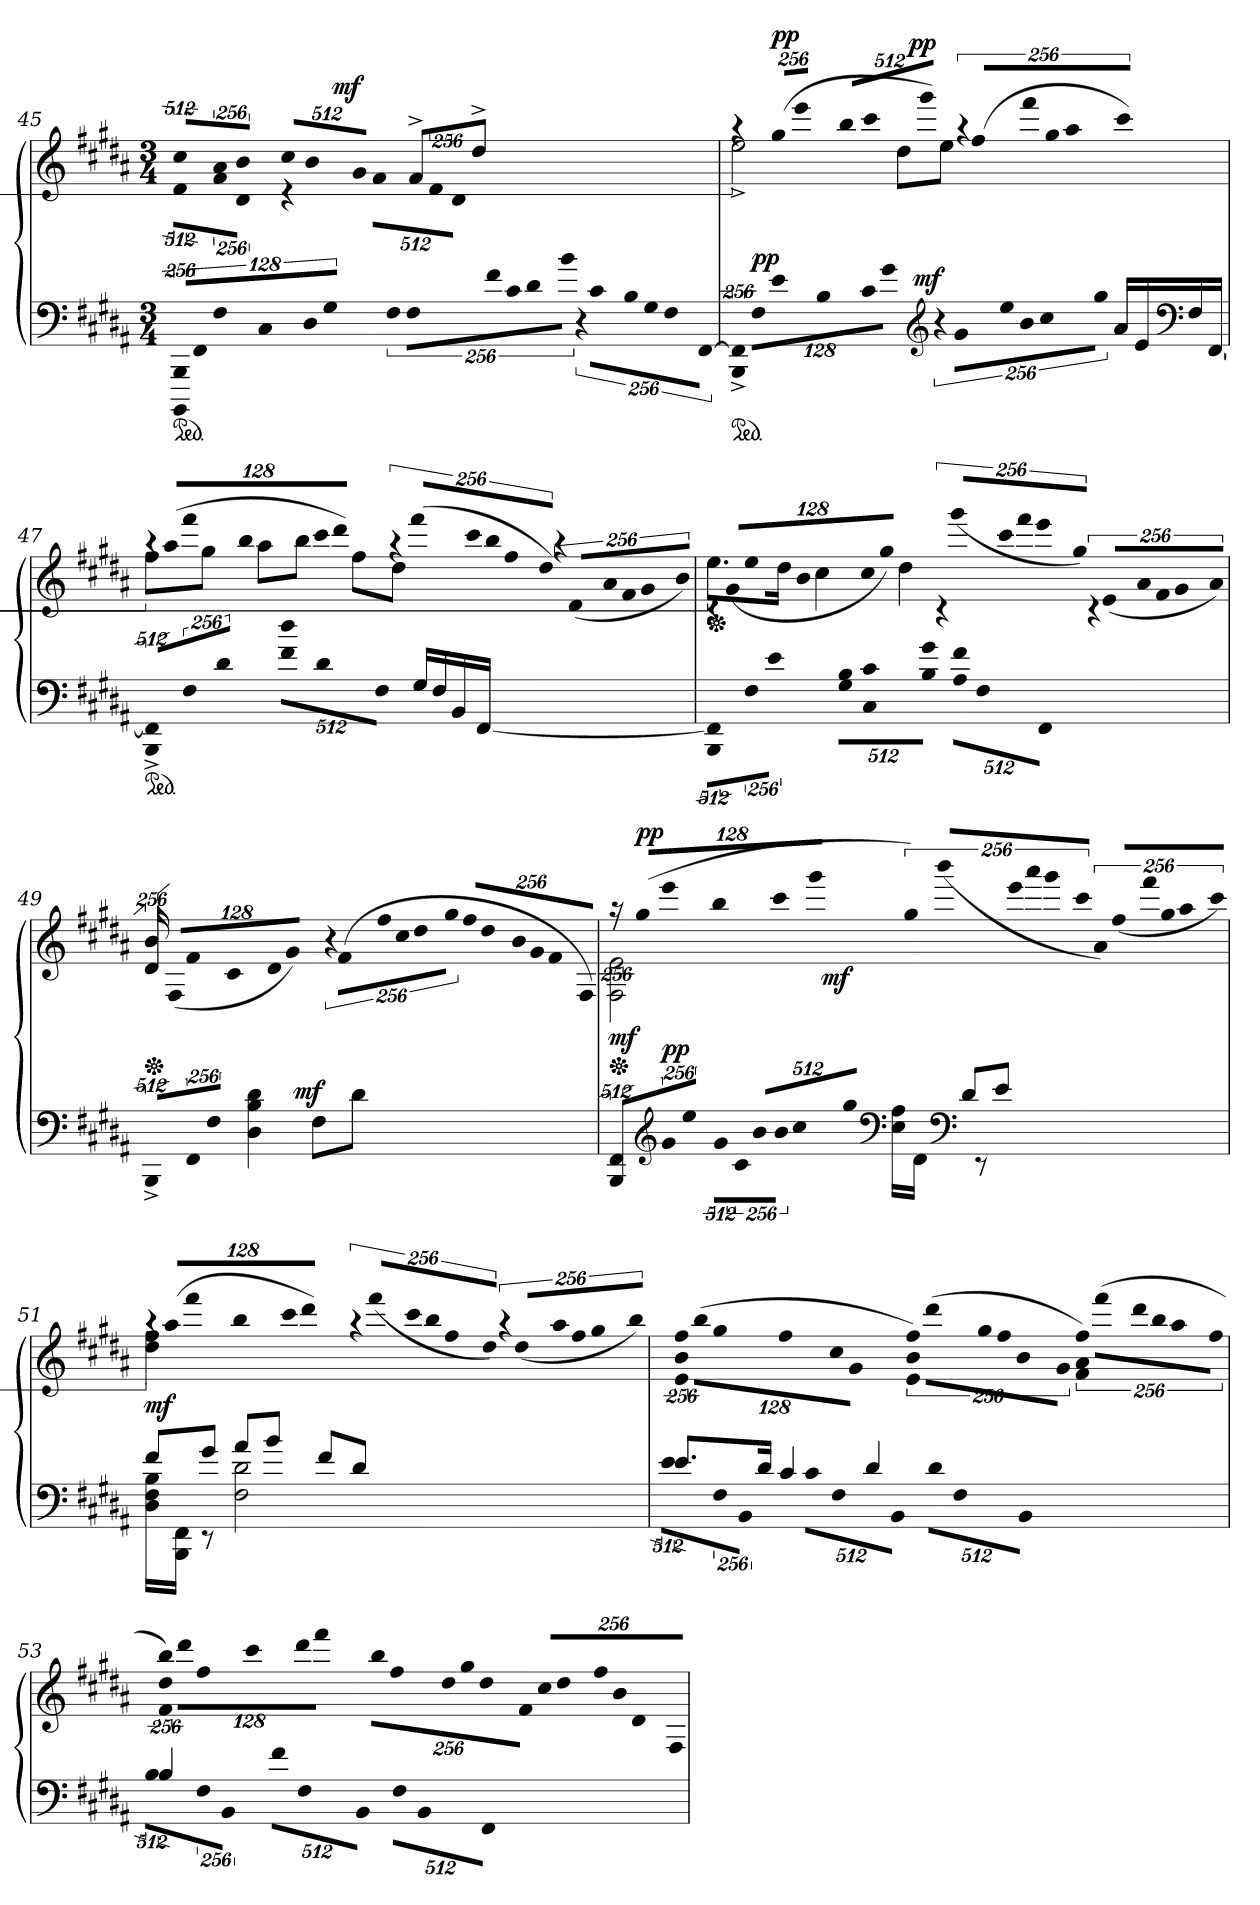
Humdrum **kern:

**kern	**kern	**dynam
*part1	*part1	*part1
*staff2	*staff1	*staff1/2
!!LO:LB:g=z
*clefF4	*clefG2	*
*k[f#c#g#d#a#]	*k[f#c#g#d#a#]	*
*g#:	*g#:	*
*M3/4	*M3/4	*
*ped	*	*
=45	=45	=45
*	*^	*
!LO:N:vis=16	!LO:N:vis=8	!LO:N:vis=8	!
4096%171BBBB/ 4096%171BBB/LL	4096%341cc#/L	4096%341d#\L	.
!LO:N:vis=16	!	!	!
2048%85FF#/	.	.	.
!LO:N:vis=16	!LO:N:vis=8	!LO:N:vis=8	!
4096%171F#/	2048%171a#/	2048%171f#\	.
!LO:N:vis=16	!	!	!
4096%171C#/	.	.	.
!LO:N:vis=16	!LO:N:vis=8	!LO:N:vis=8	!
2048%85D#/	4096%341b/J	4096%341B\J	.
!LO:N:vis=16	!	!	!
4096%171G#/JJ	.	.	.
!LO:N:vis=16	!LO:N:vis=8	!	!
4096%171F#\	4096%341cc#/L	4rc	.
!LO:N:vis=16	!	!	!
2048%85F#\LL	.	.	.
!LO:N:vis=16	!LO:N:vis=8	!	!
4096%171f#\	2048%171b/	.	.
!LO:N:vis=16	!	!	!
4096%171c#\	.	.	.
!LO:N:vis=16	!LO:N:vis=8	!	!
2048%85d#\	4096%341g#/J	.	.
!LO:N:vis=16	!	!	!
4096%171b\JJ	.	.	.
!LO:N:vis=16	!	!LO:N:vis=8	!LO:DY:a
4096%171r	8f#^>/L	4096%341f#\L	mf
!LO:N:vis=16	!	!	!
2048%85c#\LL	.	.	.
!LO:N:vis=16	!	!LO:N:vis=8	!
4096%171B\	.	2048%171d#\	.
!LO:N:vis=16	!	!	!
4096%171G#\	8dd#^>/J	.	.
!LO:N:vis=16	!	!LO:N:vis=8	!
2048%85F#\	.	4096%341B\J	.
!LO:N:vis=16	!	!	!
[4096%171FF#\JJ	.	.	.
=46	=46	=46	=46
*ped	*	*	*
!LO:N:vis=16	!LO:N:vis=8	!	!
4096%171BBB/^< 4096%171FF#/]^<	4096%341raa	2ee^<\	.
!LO:N:vis=16	!	!	!LO:DY:a=2
2048%85F#\LL	.	.	pp
!LO:N:vis=16	!LO:N:vis=8	!	!LO:DY:a
4096%171e\	(>2048%171gg#/L	.	pp
!LO:N:vis=16	!	!	!
4096%171B\	.	.	.
!LO:N:vis=16	!LO:N:vis=8	!	!
2048%85c#\	4096%341eee/J	.	.
!LO:N:vis=16	!	!	!
4096%171g#\JJ	.	.	.
*clefG2	*	*	*
!LO:N:vis=16	!LO:N:vis=8	!	!
4096%171r	4096%341bb/L	.	.
!LO:N:vis=16	!	!	!
2048%85g#\LL	.	.	.
!LO:N:vis=16	!LO:N:vis=8	!	!
4096%171ee\	2048%171ccc#/	.	.
!LO:N:vis=16	!	!	!
4096%171b\	.	.	.
!LO:N:vis=16	!LO:N:vis=8	!	!
2048%85cc#\	4096%341ggg#/J)	.	.
!LO:N:vis=16	!	!	!
4096%171gg#\JJ	.	.	.
!	!LO:N:vis=16	!	!
16a#/LL	4096%171raa	8dd#\L	.
!	!LO:N:vis=16	!	!LO:DY:a
.	(>2048%85ff#/LL	.	pp
!	!	!	!LO:DY:a=2
16e/	.	.	mf
!	!LO:N:vis=16	!	!
.	4096%171fff#/	.	.
*clefF4	*	*	*
!	!LO:N:vis=16	!	!
16F#/	4096%171gg#/	8ee\J	.
!	!LO:N:vis=16	!	!
.	2048%85aa#/	.	.
[16FF#/JJ	.	.	.
!	!LO:N:vis=16	!	!
.	4096%171ccc#/JJ)	.	.
!!LO:PB:g=z	!!
=47	=47	=47	=47
*ped	*	*	*
!LO:N:vis=8	!LO:N:vis=16	!	!
4096%341BBB/^< 4096%341FF#/]^<L	4096%171raa	8ff#\L	.
!	!LO:N:vis=16	!	!
.	(>2048%85aa#/LL	.	.
!LO:N:vis=8	!LO:N:vis=16	!	!
2048%171F#/	4096%171fff#/	.	.
!	!LO:N:vis=16	!	!
.	4096%171bb/	8gg#\J	.
!LO:N:vis=8	!LO:N:vis=16	!	!
4096%341d#/J	2048%85ccc#/	.	.
!	!LO:N:vis=16	!	!
.	4096%171ddd#/JJ)	.	.
!LO:N:vis=8	!LO:N:vis=16	!	!
4096%341f#\ 4096%341dd#\L	4096%171raa	8aa#\L	.
!	!LO:N:vis=16	!	!
.	(>2048%85fff#/LL	.	.
!LO:N:vis=8	!LO:N:vis=16	!	!
2048%171d#\	4096%171ccc#/	.	.
!	!LO:N:vis=16	!	!
.	4096%171bb/	8bb\J	.
!LO:N:vis=8	!LO:N:vis=16	!	!
4096%341F#\J	2048%85ff#/	.	.
!	!LO:N:vis=16	!	!
.	4096%171dd#/JJ)	.	.
!	!LO:N:vis=16	!	!
16G#/LL	4096%171raa	8ff#\L	.
!	!LO:N:vis=16	!	!
.	(>2048%85d#/LL	.	.
16F#/	.	.	.
!	!LO:N:vis=16	!	!
.	4096%171a#/	.	.
!	!LO:N:vis=16	!	!
16BB/	4096%171f#/	8dd#\J	.
!	!LO:N:vis=16	!	!
.	2048%85g#/	.	.
[16FF#/JJ	.	.	.
!	!LO:N:vis=16	!	!
.	4096%171b/JJ)	.	.
=48	=48	=48	=48
!LO:N:vis=8	!	!	!
*	*Xped	*	*
!	!	!LO:N:vis=16	!
4096%341BBB\ 4096%341FF#\]L	8.ee\L	4096%171rc	.
!	!	!LO:N:vis=16	!
.	.	(>2048%85g#/LL	.
!LO:N:vis=8	!	!LO:N:vis=16	!
2048%171F#\	.	4096%171ee/	.
!	!	!LO:N:vis=16	!
.	.	4096%171b/	.
!LO:N:vis=8	!	!LO:N:vis=16	!
4096%341e\J	.	2048%85cc#/	.
.	16dd#\Jk	.	.
!	!	!LO:N:vis=16	!
.	.	4096%171gg#/JJ)	.
!LO:N:vis=8	!	!LO:N:vis=16	!
4096%341G#\ 4096%341B\L	4cc#\	4096%171rc	.
!	!	!LO:N:vis=16	!
.	.	(>2048%85ggg#/LL	.
!LO:N:vis=8	!	!LO:N:vis=16	!
2048%171C#\ 2048%171c#\	.	4096%171ccc#/	.
!	!	!LO:N:vis=16	!
.	.	4096%171fff#/	.
!LO:N:vis=8	!	!LO:N:vis=16	!
4096%341B\ 4096%341g#\J	.	2048%85eee/	.
!	!	!LO:N:vis=16	!
.	.	4096%171gg#/JJ)	.
!LO:N:vis=8	!	!LO:N:vis=16	!
4096%341A#\ 4096%341f#\L	4dd#\	4096%171rc	.
!	!	!LO:N:vis=16	!
.	.	(>2048%85e/LL	.
!LO:N:vis=8	!	!LO:N:vis=16	!
2048%171F#\	.	4096%171a#/	.
!	!	!LO:N:vis=16	!
.	.	4096%171f#/	.
!LO:N:vis=8	!	!LO:N:vis=16	!
4096%341FF#\J	.	2048%85g#/	.
!	!	!LO:N:vis=16	!
.	.	4096%171a#/JJ)	.
!!LO:LB:g=z
=49	=49	=49	=49
!LO:N:vis=8	!	!	!
*	*v	*v	*
*	*Xped	*
*	*^	*
!	!LO:N:vis=16	!	!
*	*v	*v	*
4096%341BBB^</L	4096%171d#/ 4096%171b/	.
!	!LO:N:vis=16	!
.	(<2048%85F#/LL	.
!LO:N:vis=8	!LO:N:vis=16	!
2048%171FF#/	4096%171f#/	.
!	!LO:N:vis=16	!
.	4096%171c#/	.
!LO:N:vis=8	!LO:N:vis=16	!
4096%341F#/J	2048%85d#/	.
!	!LO:N:vis=16	!
.	4096%171g#/JJ)	.
!	!LO:N:vis=16	!
4D#\ 4B\ 4d#\	4096%171r	.
!	!LO:N:vis=16	!
.	(>2048%85f#\LL	.
!	!LO:N:vis=16	!
.	4096%171ff#\	.
!	!LO:N:vis=16	!
.	4096%171cc#\	.
!	!LO:N:vis=16	!
.	2048%85dd#\	.
!	!LO:N:vis=16	!
.	4096%171gg#\JJ	.
!	!LO:N:vis=16	!LO:DY:a=2
8F#\L	4096%171ff#/LL	mf
!	!LO:N:vis=16	!
.	2048%85dd#/	.
!	!LO:N:vis=16	!
.	4096%171b/	.
!	!LO:N:vis=16	!
8d#\J	4096%171g#/	.
!	!LO:N:vis=16	!
.	2048%85f#/	.
!	!LO:N:vis=16	!
.	[4096%171F#/JJ)	.
=50	=50	=50
!LO:N:vis=8	!	!
*^	*	*
*	*	*Xped	*
!	!	!LO:N:vis=16	!LO:DY:b
*	*	*^	*
4096%341BBB/ 4096%341FF#/L	4ryy	4096%171raa	2F#\ 2e\	mf
!	!	!LO:N:vis=16	!	!LO:DY:a
.	.	(>2048%85gg#/LL	.	pp
*clefG2	*	*	*	*
!LO:N:vis=8	!	!LO:N:vis=16	!	!LO:DY:a=2
2048%171g#/	.	4096%171eee/	.	pp
!	!	!LO:N:vis=16	!	!
.	.	4096%171bb/	.	.
!LO:N:vis=8	!	!LO:N:vis=16	!	!
4096%341ee/J	.	2048%85ccc#/	.	.
!	!	!LO:N:vis=16	!	!
.	.	4096%171ggg#/JJ	.	.
!LO:N:vis=8	!LO:N:vis=8	!LO:N:vis=16	!	!
4096%341b/L	4096%341g#\L	4096%171gg#/)	.	.
!	!	!LO:N:vis=16	!	!
.	.	(>2048%85bbb/LL	.	.
!LO:N:vis=8	!LO:N:vis=8	!LO:N:vis=16	!	!
2048%171cc#/	2048%171c#\	4096%171eee/	.	.
!	!	!LO:N:vis=16	!	!
.	.	4096%171aaa#/	.	.
!LO:N:vis=8	!LO:N:vis=8	!LO:N:vis=16	!	!
4096%341gg#/J	4096%341b\J	2048%85ggg#/	.	.
!	!	!LO:N:vis=16	!	!
.	.	4096%171ccc#/JJ	.	.
*clefF4	*	*	*	*
!	!	!LO:N:vis=16	!	!LO:DY:b
8d#/L	16E\ 16A#\LL	4096%171a#/)	4ryy	mf
!	!	!LO:N:vis=16	!	!
.	.	(>2048%85ff#/LL	.	.
.	16FF#\JJ	.	.	.
!	!	!LO:N:vis=16	!	!
.	.	4096%171fff#/	.	.
!	!	!LO:N:vis=16	!	!
8e/J	8rEE	4096%171gg#/	.	.
!	!	!LO:N:vis=16	!	!
.	.	2048%85aa#/	.	.
!	!	!LO:N:vis=16	!	!
.	.	4096%171ccc#/JJ)	.	.
!!LO:LB:g=z	!!
=51	=51	=51	=51	=51
!	!	!LO:N:vis=16	!	!LO:DY:b
8f#/L	16D#\ 16F#\ 16B\LL	4096%171raa	4dd#\ 4ff#\	mf
!	!	!LO:N:vis=16	!	!
.	.	(>2048%85aa#/LL	.	.
.	16BBB\ 16FF#\JJ	.	.	.
!	!	!LO:N:vis=16	!	!
.	.	4096%171fff#/	.	.
!	!	!LO:N:vis=16	!	!
8g#/J	8rEE	4096%171bb/	.	.
!	!	!LO:N:vis=16	!	!
.	.	2048%85ccc#/	.	.
!	!	!LO:N:vis=16	!	!
.	.	4096%171ddd#/JJ)	.	.
!	!	!LO:N:vis=16	!	!
8a#/L	2F#\ 2d#\	4096%171raa	4ryy	.
!	!	!LO:N:vis=16	!	!
.	.	(>2048%85fff#/LL	.	.
!	!	!LO:N:vis=16	!	!
.	.	4096%171ccc#/	.	.
!	!	!LO:N:vis=16	!	!
8b/J	.	4096%171bb/	.	.
!	!	!LO:N:vis=16	!	!
.	.	2048%85ff#/	.	.
!	!	!LO:N:vis=16	!	!
.	.	4096%171dd#/JJ)	.	.
!	!	!LO:N:vis=16	!	!
8f#/L	.	4096%171raa	4ryy	.
!	!	!LO:N:vis=16	!	!
.	.	(>2048%85dd#/LL	.	.
!	!	!LO:N:vis=16	!	!
.	.	4096%171aa#/	.	.
!	!	!LO:N:vis=16	!	!
8d#/J	.	4096%171ff#/	.	.
!	!	!LO:N:vis=16	!	!
.	.	2048%85gg#/	.	.
!	!	!LO:N:vis=16	!	!
.	.	4096%171bb/JJ)	.	.
*	*	*v	*v	*
=52	=52	=52	=52
!	!LO:N:vis=8	!LO:N:vis=16	!LO:DY:a=2
!	!	!	!LO:DY:n=1:a
8.e/L	4096%341e\L	4096%171e\ 4096%171b\ 4096%171ff#\	mf pp
!	!	!LO:N:vis=16	!
.	.	(>2048%85bb\LL	.
!	!LO:N:vis=8	!LO:N:vis=16	!
.	2048%171F#\	4096%171gg#\	.
!	!	!LO:N:vis=16	!
.	.	4096%171ff#\	.
!	!LO:N:vis=8	!LO:N:vis=16	!
.	4096%341BB\J	2048%85cc#\	.
16d#/Jk	.	.	.
!	!	!LO:N:vis=16	!
.	.	4096%171g#\JJ	.
!	!LO:N:vis=8	!LO:N:vis=16	!
4c#/	4096%341c#\L	4096%171e\ 4096%171b\ 4096%171ff#\)	.
!	!	!LO:N:vis=16	!
.	.	(>2048%85ddd#\LL	.
!	!LO:N:vis=8	!LO:N:vis=16	!
.	2048%171F#\	4096%171gg#\	.
!	!	!LO:N:vis=16	!
.	.	4096%171ff#\	.
!	!LO:N:vis=8	!LO:N:vis=16	!
.	4096%341BB\J	2048%85b\	.
!	!	!LO:N:vis=16	!
.	.	4096%171g#\JJ	.
!	!LO:N:vis=8	!LO:N:vis=16	!
4d#/	4096%341d#\L	4096%171f#\ 4096%171a#\ 4096%171ff#\)	.
!	!	!LO:N:vis=16	!
.	.	(>2048%85fff#\LL	.
!	!LO:N:vis=8	!LO:N:vis=16	!
.	2048%171F#\	4096%171ddd#\	.
!	!	!LO:N:vis=16	!
.	.	4096%171bb\	.
!	!LO:N:vis=8	!LO:N:vis=16	!
.	4096%341BB\J	2048%85aa#\	.
!	!	!LO:N:vis=16	!
.	.	4096%171ff#\JJ	.
!!LO:LB:g=z
=53	=53	=53	=53
!	!LO:N:vis=8	!LO:N:vis=16	!
4B/	4096%341B\L	4096%171f#\ 4096%171dd#\ 4096%171bb\)	.
!	!	!LO:N:vis=16	!
.	.	2048%85ddd#\LL	.
!	!LO:N:vis=8	!LO:N:vis=16	!
.	2048%171F#\	4096%171ff#\	.
!	!	!LO:N:vis=16	!
.	.	4096%171ccc#\	.
!	!LO:N:vis=8	!LO:N:vis=16	!
.	4096%341BB\J	2048%85ddd#\	.
!	!	!LO:N:vis=16	!
.	.	4096%171fff#\JJ	.
!	!LO:N:vis=8	!LO:N:vis=16	!
4ryy	4096%341f#\L	4096%171bb\LL	.
!	!	!LO:N:vis=16	!
.	.	2048%85ff#\	.
!	!LO:N:vis=8	!LO:N:vis=16	!
.	2048%171F#\	4096%171dd#\	.
!	!	!LO:N:vis=16	!
.	.	4096%171gg#\	.
!	!LO:N:vis=8	!LO:N:vis=16	!
.	4096%341BB\J	2048%85dd#\	.
!	!	!LO:N:vis=16	!
.	.	4096%171f#\JJ	.
!	!LO:N:vis=8	!LO:N:vis=16	!
4ryy	4096%341F#\L	4096%171cc#/LL	.
!	!	!LO:N:vis=16	!
.	.	2048%85dd#/	.
!	!LO:N:vis=8	!LO:N:vis=16	!
.	2048%171BB\	4096%171ff#/	.
!	!	!LO:N:vis=16	!
.	.	4096%171b/	.
!	!LO:N:vis=8	!LO:N:vis=16	!
.	4096%341FF#\J	2048%85d#/	.
!	!	!LO:N:vis=16	!
.	.	4096%171F#/JJ	.
*v	*v	*	*
=	=	=
*-	*-	*-
